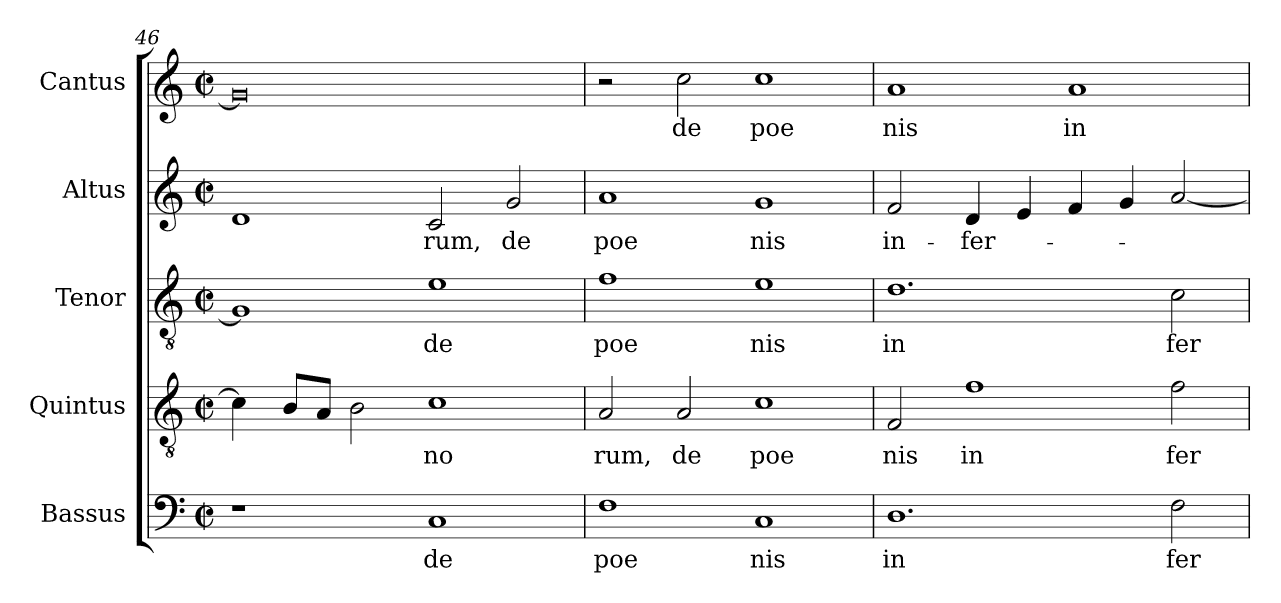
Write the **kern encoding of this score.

**kern	**text	**kern	**text	**kern	**text	**kern	**text	**kern	**text
*part5	*part5	*part4	*part4	*part3	*part3	*part2	*part2	*part1	*part1
*staff5	*staff5	*staff4	*staff4	*staff3	*staff3	*staff2	*staff2	*staff1	*staff1
*I"Bassus	*	*I"Quintus	*	*I"Tenor	*	*I"Altus	*	*I"Cantus	*
*clefF4	*	*clefGv2	*	*clefGv2	*	*clefG2	*	*clefG2	*
*M2/2	*	*M2/2	*	*M2/2	*	*M2/2	*	*M2/2	*
*met(c|)	*	*met(c|)	*	*met(c|)	*	*met(c|)	*	*met(c|)	*
=46	=46	=46	=46	=46	=46	=46	=46	=46	=46
1r	.	4c\]	.	1G]	.	1d	.	0g]	.
.	.	8B/L	.	.	.	.	.	.	.
.	.	8A/J	.	.	.	.	.	.	.
.	.	2B\	.	.	.	.	.	.	.
!	!LO:LY:b:cj	!	!LO:LY:b:cj	!	!LO:LY:b:cj	!	!LO:LY:b:cj	!	!
1C	de	1c	no	1e	de	2c/	rum,	.	.
!	!	!	!	!	!	!	!LO:LY:b:cj	!	!
.	.	.	.	.	.	2g/	de	.	.
=47	=47	=47	=47	=47	=47	=47	=47	=47	=47
!	!LO:LY:b:cj	!	!LO:LY:b:cj	!	!LO:LY:b:cj	!	!LO:LY:b:cj	!	!
1F	poe	2A/	rum,	1f	poe	1a	poe	2r	.
!	!	!	!LO:LY:b:cj	!	!	!	!	!	!LO:LY:b:cj
.	.	2A/	de	.	.	.	.	2cc\	de
!	!LO:LY:b:cj	!	!LO:LY:b:cj	!	!LO:LY:b:cj	!	!LO:LY:b:cj	!	!LO:LY:b:cj
1C	nis	1c	poe	1e	nis	1g	nis	1cc	poe
!!LO:LB:g=z
=48	=48	=48	=48	=48	=48	=48	=48	=48	=48
!	!LO:LY:b:cj	!	!LO:LY:b:cj	!	!LO:LY:b:cj	!	!LO:LY:b:cj	!	!LO:LY:b:cj
1.D	in	2F/	nis	1.d	in	2f/	in-	1a	nis
!	!	!	!LO:LY:b:cj	!	!	!	!LO:LY:b	!	!
.	.	1f	in	.	.	4d/	-fer-	.	.
.	.	.	.	.	.	4e/	.	.	.
!	!	!	!	!	!	!	!	!	!LO:LY:b:cj
.	.	.	.	.	.	4f/	.	1a	in
.	.	.	.	.	.	4g/	.	.	.
!	!LO:LY:b:cj	!	!LO:LY:b:cj	!	!LO:LY:b:cj	!	!	!	!
2F\	fer	2f\	fer	2c\	fer	[<2a/	.	.	.
=	=	=	=	=	=	=	=	=	=
*-	*-	*-	*-	*-	*-	*-	*-	*-	*-
